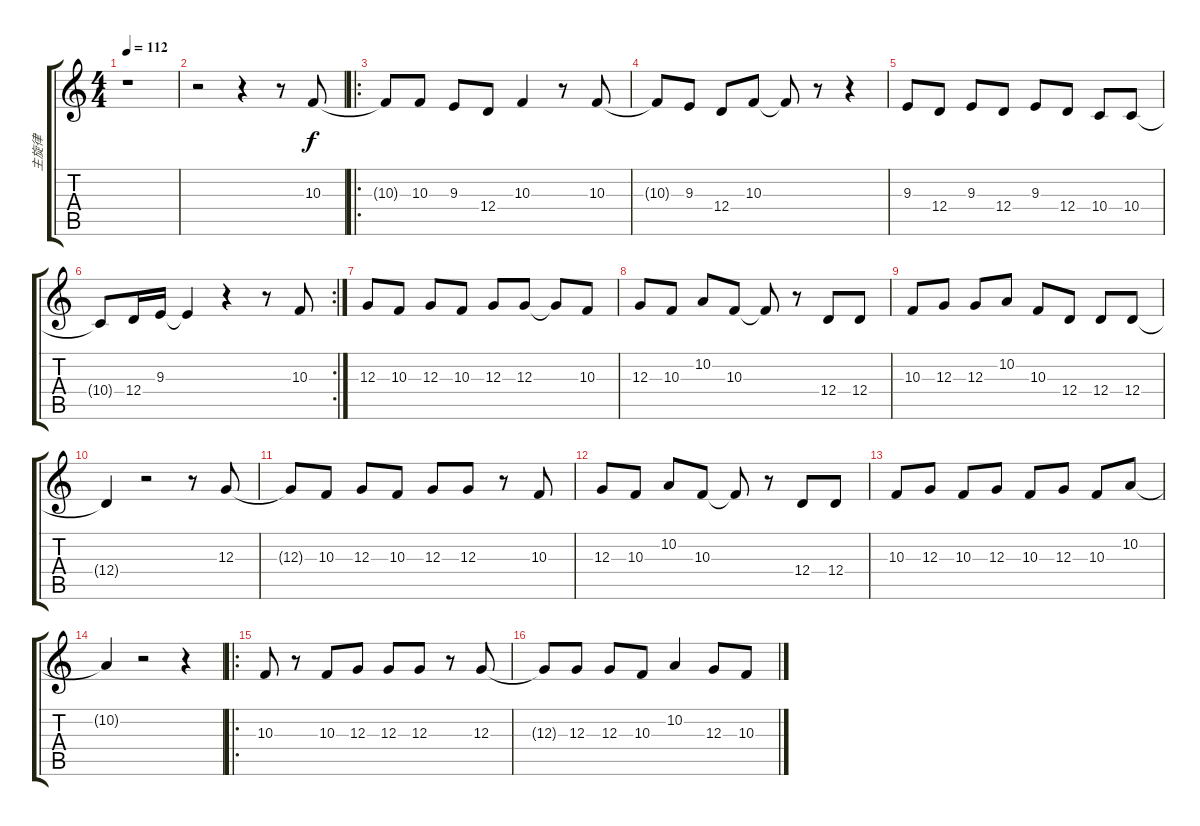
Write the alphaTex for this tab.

\track ("主旋律" "主旋律") {instrument voiceoohs}
\staff {score tabs}
\tuning (E4 B3 G3 D3 A2 E2) {hide}
\ts (4 4)
\tempo 112
\clef g2
\ks c
r.1{dy f} |
r.2 r.4 r.8 10.3.8 |
\ro
10.3{t}.8 10.3.8 9.3.8 12.4.8 10.3.4 r.8 10.3.8 |
10.3{t}.8 9.3.8 12.4.8 10.3.8 10.3{t}.8 r.8 r.4 |
9.3.8 12.4.8 9.3.8 12.4.8 9.3.8 12.4.8 10.4.8 10.4.8 |
\rc 2
10.4{t}.8 12.4.16 9.3.16 9.3{t}.4 r.4 r.8 10.3.8 |
12.3.8 10.3.8 12.3.8 10.3.8 12.3.8 12.3.8 12.3{t}.8 10.3.8 |
12.3.8 10.3.8 10.2.8 10.3.8 10.3{t}.8 r.8 12.4.8 12.4.8 |
10.3.8 12.3.8 12.3.8 10.2.8 10.3.8 12.4.8 12.4.8 12.4.8 |
12.4{t}.4 r.2 r.8 12.3.8 |
12.3{t}.8 10.3.8 12.3.8 10.3.8 12.3.8 12.3.8 r.8 10.3.8 |
12.3.8 10.3.8 10.2.8 10.3.8 10.3{t}.8 r.8 12.4.8 12.4.8 |
10.3.8 12.3.8 10.3.8 12.3.8 10.3.8 12.3.8 10.3.8 10.2.8 |
10.2{t}.4 r.2 r.4 |
\ro
10.3.8 r.8 10.3.8 12.3.8 12.3.8 12.3.8 r.8 12.3.8 |
12.3{t}.8 12.3.8 12.3.8 10.3.8 10.2.4 12.3.8 10.3.8
